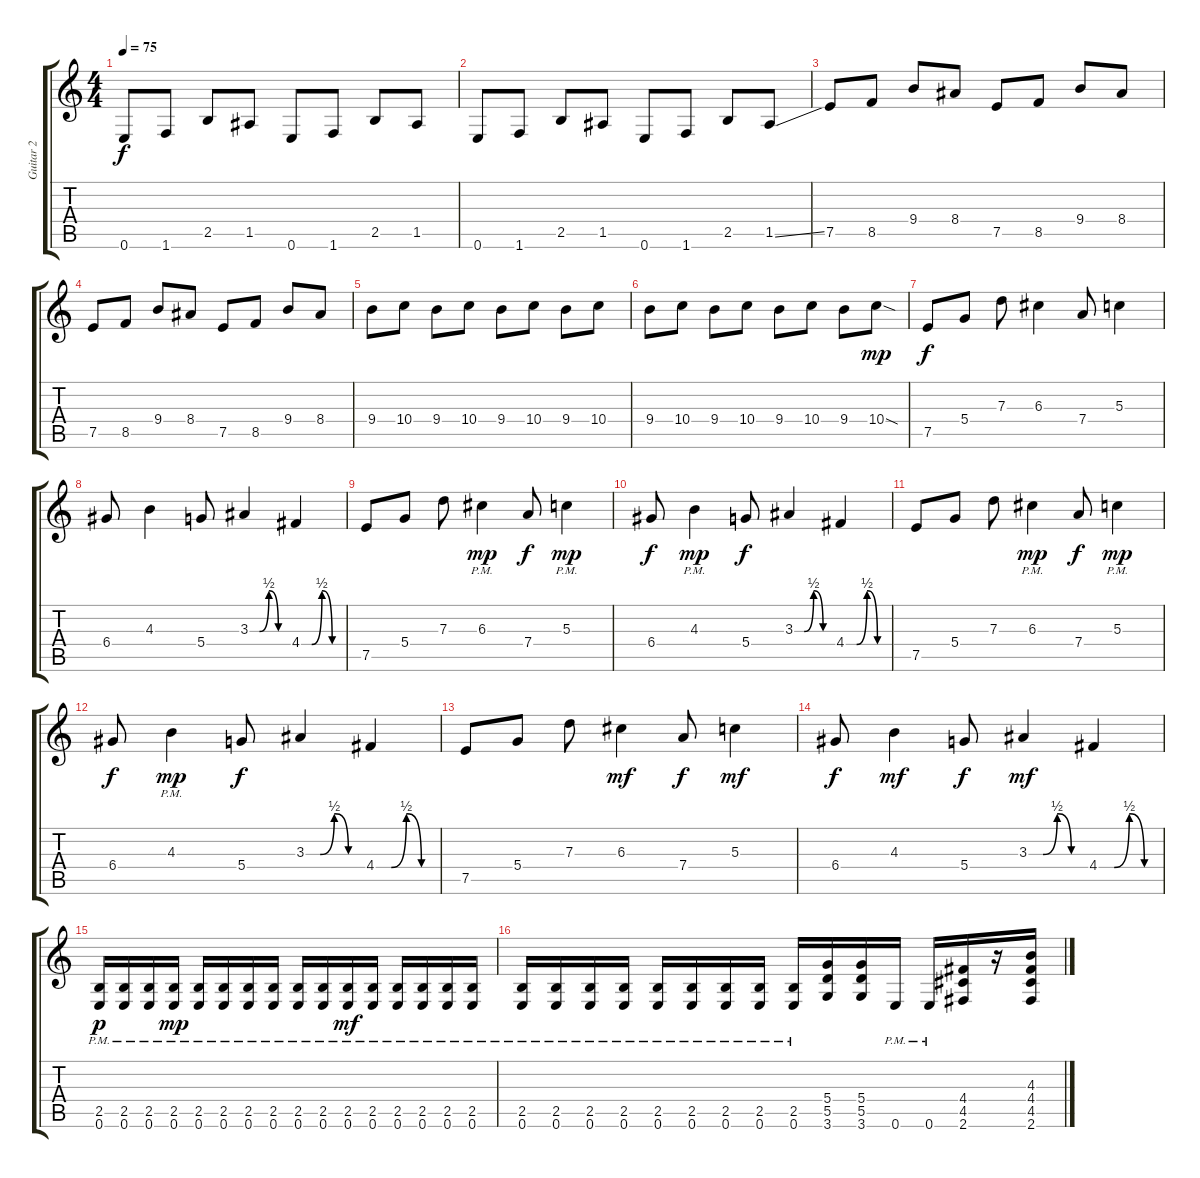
\track ("Guitar 2" "Guitar 2") {instrument distortionguitar}
\staff {score tabs}
\tuning (E4 B3 G3 D3 A2 E2) {hide}
\ts (4 4)
\tempo 75
\clef g2
\ks c
0.6.8{dy f} 1.6.8 2.5.8 1.5.8 0.6.8 1.6.8 2.5.8 1.5.8 |
0.6.8 1.6.8 2.5.8 1.5.8 0.6.8 1.6.8 2.5.8 1.5{ss}.8 |
7.5.8 8.5.8 9.4.8 8.4.8 7.5.8 8.5.8 9.4.8 8.4.8 |
7.5.8 8.5.8 9.4.8 8.4.8 7.5.8 8.5.8 9.4.8 8.4.8 |
9.4.8 10.4.8 9.4.8 10.4.8 9.4.8 10.4.8 9.4.8 10.4.8 |
9.4.8 10.4.8 9.4.8 10.4.8 9.4.8 10.4.8 9.4.8 10.4{sod}.8{dy mp} |
7.5.8{dy f} 5.4.8 7.3.8 6.3.4 7.4.8 5.3.4 |
6.4.8 4.3.4 5.4.8 3.3{be (custom 0 0 15 0 30 2 45 0 60 0)}.4 4.4{be (custom 0 0 15 0 30 2 45 0 60 0)}.4 |
7.5.8 5.4.8 7.3.8 6.3{pm}.4{dy mp} 7.4.8{dy f} 5.3{pm}.4{dy mp} |
6.4.8{dy f} 4.3{pm}.4{dy mp} 5.4.8{dy f} 3.3{be (custom 0 0 15 0 30 2 45 0 60 0)}.4 4.4{be (custom 0 0 15 0 30 2 45 0 60 0)}.4 |
7.5.8 5.4.8 7.3.8 6.3{pm}.4{dy mp} 7.4.8{dy f} 5.3{pm}.4{dy mp} |
6.4.8{dy f} 4.3{pm}.4{dy mp} 5.4.8{dy f} 3.3{be (custom 0 0 15 0 30 2 45 0 60 0)}.4 4.4{be (custom 0 0 15 0 30 2 45 0 60 0)}.4 |
7.5.8 5.4.8 7.3.8 6.3.4{dy mf} 7.4.8{dy f} 5.3.4{dy mf} |
6.4.8{dy f} 4.3.4{dy mf} 5.4.8{dy f} 3.3{be (custom 0 0 15 0 30 2 45 0 60 0)}.4{dy mf} 4.4{be (custom 0 0 15 0 30 2 45 0 60 0)}.4 |
(2.5{pm} 0.6).16{dy p} (2.5{pm} 0.6).16 (2.5{pm} 0.6).16 (2.5{pm} 0.6).16{dy mp} (2.5{pm} 0.6).16 (2.5{pm} 0.6).16 (2.5{pm} 0.6).16 (2.5{pm} 0.6).16 (2.5{pm} 0.6).16 (2.5{pm} 0.6).16 (2.5{pm} 0.6).16{dy mf} (2.5{pm} 0.6).16 (2.5{pm} 0.6).16 (2.5{pm} 0.6).16 (2.5{pm} 0.6).16 (2.5{pm} 0.6).16 |
(2.5 0.6{pm}).16 (2.5 0.6{pm}).16 (2.5 0.6{pm}).16 (2.5 0.6{pm}).16 (2.5 0.6{pm}).16 (2.5 0.6{pm}).16 (2.5 0.6{pm}).16 (2.5 0.6{pm}).16 (2.5 0.6{pm}).16 (5.4 5.5 3.6).16 (5.4 5.5 3.6).16 0.6{pm}.16 0.6{pm}.16 (4.4 4.5 2.6).16 r.16 (4.3 4.4 4.5 2.6).16
